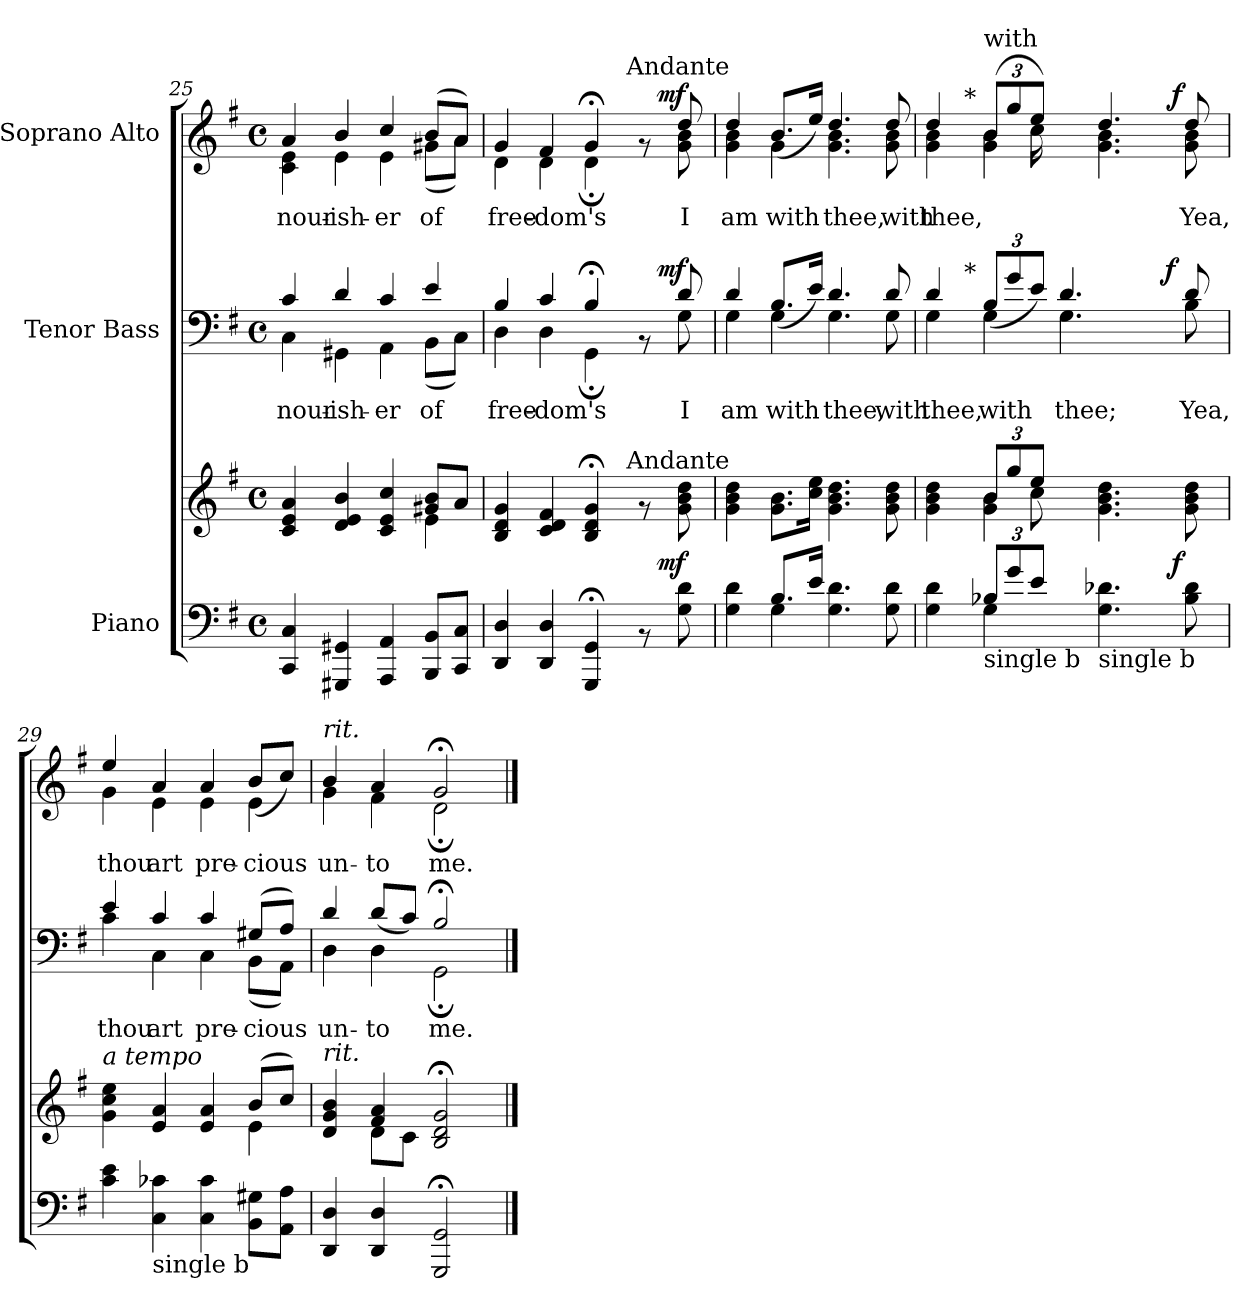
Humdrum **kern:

**kern	**kern	**dynam	**kern	**text	**dynam	**kern	**text	**dynam
*part3	*part3	*part3	*part2	*part2	*part2	*part1	*part1	*part1
*staff4	*staff3	*staff3/4	*staff2	*staff2	*staff2	*staff1	*staff1	*staff1
*I"Piano	*	*	*I"Tenor Bass	*	*	*I"Soprano Alto	*	*
*clefF4	*clefG2	*	*clefF4	*	*	*clefG2	*	*
*k[f#]	*k[f#]	*	*k[f#]	*	*	*k[f#]	*	*
*G:	*G:	*	*G:	*	*	*G:	*	*
*M4/4	*M4/4	*	*M4/4	*	*	*M4/4	*	*
*met(c)	*met(c)	*	*met(c)	*	*	*met(c)	*	*
=25	=25	=25	=25	=25	=25	=25	=25	=25
*	*^	*	*^	*	*	*	*	*
!	!	!	!	!	!	!LO:LY:a:rj	!	!	!LO:LY:b:rj	!
*	*	*	*	*	*	*	*	*^	*	*
4CC/ 4C/	4c/ 4e/ 4a/	2.ryy	.	4c/	4C\	nour-	.	4a/	4c\ 4e\	nour-	.
!	!	!	!	!	!	!LO:LY:a:rj	!	!	!	!LO:LY:b:rj	!
4GGG#X/ 4GG#X/	4d/ 4e/ 4b/	.	.	4d/	4GG#X\	-ish-	.	4b/	4e\	-ish-	.
!	!	!	!	!	!	!LO:LY:a:rj	!	!	!	!LO:LY:b:rj	!
4AAA/ 4AA/	4c/ 4e/ 4cc/	.	.	4c/	4AA\	-er	.	4cc/	4e\	-er	.
!	!	!	!	!	!	!LO:LY:a:rj	!	!	!	!LO:LY:b:rj	!
8BBB/ 8BB/L	8g#X/ 8b/L	4e\	.	4e/	(<8BB\L	of	.	(>8b/L	(<8g#X\L	of	.
8CC/ 8C/J	8a/J	.	.	.	8C\J)	.	.	8a/J)	8a\J)	.	.
=26	=26	=26	=26	=26	=26	=26	=26	=26	=26	=26	=26
!	!	!	!	!	!	!LO:LY:a:rj	!	!	!	!LO:LY:b:rj	!
*^	*	*	*	*	*^	*	*	*^	*^	*	*
4DD/ 4D/	2ryy	4B/ 4d/ 4g/	2ryy	.	4B/	4D\	2ryy	free-	.	4g/	4d\	2ryy	2ryy	free-	.
!	!	!	!	!	!	!	!	!LO:LY:a:rj	!	!	!	!	!	!LO:LY:b:rj	!
4DD/ 4D/	.	4c/ 4d/ 4f#/	.	.	4c/	4D\	.	-dom's	.	4f#/	4d\	.	.	-dom's	.
4GGG/;< 4GG/;<	4ryy	4B/;< 4d/;< 4g/;<	8..ryy	.	4B;</	4GG;<\	4ryy	.	.	4g;/	4d;<\	4ryy	8..ryy	.	.
!	!	!	!	!	!	!	!	!	!	!	!	!	!LO:TX:a:t=Andante	!	!
!	!	!	!LO:TX:a:t=Andante	!	!	!	!	!	!	!	!	!	!	!	!
.	.	.	4ryy	.	.	.	.	.	.	.	.	.	4ryy	.	.
8rAA	16ryy	8rf	.	.	8rAA	8ryy	16ryy	.	.	8rf	8ryy	16ryy	.	.	.
!	!	!	!	!LO:DY:a=2	!	!	!	!	!LO:DY:b	!	!	!	!	!	!LO:DY:a
.	8.ryy	.	.	mf	.	.	8.ryy	.	mf	.	.	8.ryy	.	.	mf
!	!	!	!	!	!	!	!	!LO:LY:a:rj	!	!	!	!	!	!LO:LY:b:rj	!
8G\ 8d\	.	8g\ 8b\ 8dd\	.	.	8d/	8G\	.	I	.	8dd/	8g\ 8b\	.	.	I	.
.	.	.	32ryy	.	.	.	.	.	.	.	.	.	32ryy	.	.
!!LO:LB:g=z
=27	=27	=27	=27	=27	=27	=27	=27	=27	=27	=27	=27	=27	=27	=27	=27
!	!	!	!	!	!	!	!	!LO:LY:a:rj	!	!	!	!	!	!LO:LY:b:rj	!
*	*	*v	*v	*	*	*	*	*	*	*	*v	*v	*v	*	*
*	*	*	*	*	*v	*v	*	*	*	*	*	*
4ryy	4G\ 4d\	4g\ 4b\ 4dd\	.	4d/	4G\	am	.	4dd/	4g\ 4b\	am	.
!	!	!	!	!	!	!LO:LY:a:rj	!	!	!	!LO:LY:b:rj	!
8.B/L	4G\	8.g\ 8.b\L	.	4G\	(>8.B/L	with	.	4g\	(>8.b/L	with	.
16e/Jk	.	16cc\ 16ee\Jk	.	.	16e/Jk)	.	.	.	16ee/Jk)	.	.
!	!	!	!	!	!	!LO:LY:a:rj	!	!	!	!LO:LY:b:rj	!
2ryy	4.G\ 4.d\	4.g\ 4.b\ 4.dd\	.	4.d/	4.G\	thee,	.	4.dd/	4.g\ 4.b\	thee,	.
!	!	!	!	!	!	!LO:LY:a:rj	!	!	!	!LO:LY:b:rj	!
.	8G\ 8d\	8g\ 8b\ 8dd\	.	8d/	8G\	with	.	8dd/	8g\ 8b\	with	.
=28	=28	=28	=28	=28	=28	=28	=28	=28	=28	=28	=28
*^	*	*^	*	*	*	*	*	*	*	*	*
*	*	*^	*	*^	*	*	*	*	*	*	*	*	*
*	*	*	*	*	*	*^	*	*	*	*	*	*	*	*	*
!	!	!	!	!	!	!	!	!	!	!	!LO:LY:a:rj	!	!	!	!LO:LY:b:rj	!
*	*	*	*	*	*	*	*	*	*^	*^	*	*	*^	*^	*	*
4G\ 4d\	4ryy	2ryy	2..ryy	4g\ 4b\ 4dd\	4ryy	12%5ryy	2..ryy	.	4d/	4G\	3%2ryy	8.ryy	thee,	.	8.ryy	4dd/	4g\ 4b\	12%5ryy	thee,	.
!	!	!	!	!	!	!	!	!	!	!	!	!	!	!	!LO:TX:a:t=*	!	!	!	!	!
!	!	!	!	!	!	!	!	!	!	!	!	!LO:TX:a:t=*	!	!	!	!	!	!	!	!
.	.	.	.	.	.	.	.	.	.	.	.	2ryy	.	.	16ryy	.	.	.	.	.
*Xbrackettup	*	*	*	*	*Xbrackettup	*	*	*	*	*Xbrackettup	*	*	*	*	*	*	*	*	*	*
!	!	!	!	!	!	!	!	!	!	!	!	!	!	!	!LO:TX:a:t=with	!	!	!	!	!
!LO:TX:b:t=single b	!	!	!	!	!	!	!	!	!	!	!	!	!	!	!	!	!	!	!	!
!	!	!	!	!	!	!	!	!	!	!	!	!	!LO:LY:a:rj	!	!	!	!	!	!LO:LY:b:rj	!
12B-/L	4G\	.	.	4g\ 4b\	12b/L	.	.	.	4G\	(>12B/L	.	.	with	.	(>12b/L	2ryy	4g\ 4b\	.	.	.
12g/	.	.	.	.	12gg/	.	.	.	.	12g/	.	.	.	.	12gg/	.	.	.	.	.
12e/J	.	.	.	.	12ee/J	8cc\	.	.	.	12e/J)	.	.	.	.	12ee/J)	.	.	16cc\	.	.
.	.	.	.	.	.	.	.	.	.	.	.	.	.	.	.	.	.	96%35ryy	.	.
!	!	!	!	!	!	!	!	!	!	!	!	!	!LO:LY:a:rj	!	!	!	!	!	!	!
2ryy	4ryy	8ryy	.	2ryy	2ryy	.	.	.	4.d/	4.G\	.	.	thee;	.	8ryy	.	8ryy	.	.	.
.	.	.	.	.	.	12ryy	.	.	.	.	.	.	.	.	.	.	.	.	.	.
!	!	!LO:TX:b:t=single b	!	!	!	!	!	!	!	!	!	!	!	!	!	!	!	!	!	!
.	.	4.G\ 4.d-\	.	.	.	4.g\ 4.b\ 4.dd\	.	.	.	.	.	.	.	.	4.dd/	.	4.g\ 4.b\	.	.	.
.	.	.	.	.	.	.	.	.	.	.	6ryy	.	.	.	.	.	.	.	.	.
.	.	.	.	.	.	.	.	.	.	.	.	4ryy	.	.	.	.	.	.	.	.
.	16.ryy	.	.	.	.	.	.	.	.	.	.	.	.	.	.	8ryy	.	.	.	.
!	!	!	!	!	!	!	!	!	!	!	!	!	!	!LO:DY:b	!	!	!	!	!	!
.	.	.	.	.	.	.	.	.	.	.	6ryy	.	.	f	.	.	.	.	.	.
!	!	!	!	!	!	!	!	!LO:DY:a=2	!	!	!	!	!	!	!	!	!	!	!	!LO:DY:a
.	8ryy	.	.	.	.	.	.	f	.	.	.	.	.	.	.	.	.	32ryy	.	f
!	!	!	!	!	!	!	!	!	!	!	!	!	!LO:LY:a:rj	!	!	!	!	!	!LO:LY:b:rj	!
.	.	.	8B-\ 8d-\	.	.	.	8g\ 8b\ 8dd\	.	8d/	8B\	.	.	Yea,	.	.	8g\ 8b\	.	8dd/	Yea,	.
.	.	.	.	.	.	.	.	.	.	.	.	16ryy	.	.	.	.	.	.	.	.
.	32ryy	.	.	.	.	.	.	.	.	.	.	.	.	.	.	.	.	.	.	.
*	*v	*v	*v	*	*	*	*	*	*	*	*	*	*	*	*v	*v	*v	*v	*	*
*	*	*	*v	*v	*v	*	*	*	*	*	*	*	*	*	*
=29	=29	=29	=29	=29	=29	=29	=29	=29	=29	=29	=29	=29	=29
!	!	!	!	!	!	!	!	!	!	!	!LO:TX:a:i:t=a tempo	!	!
!	!	!LO:TX:a:i:t=a tempo	!	!	!	!	!	!	!	!	!	!	!
!	!	!	!	!	!	!	!	!	!LO:LY:a:rj	!	!	!LO:LY:b:rj	!
*v	*v	*	*	*	*	*v	*v	*v	*	*	*^	*	*
4c\ 4e\	4ryy	4g\ 4cc\ 4ee\	.	4e/	4c\	thou	.	4ee/	4g\	thou	.
!LO:TX:b:t=single b	!	!	!	!	!	!	!	!	!	!	!
!	!	!	!	!	!	!LO:LY:a:rj	!	!	!	!LO:LY:b:rj	!
4C\ 4c-\	4e/ 4a/	2ryy	.	4c/	4C\	art	.	4a/	4e\	art	.
!	!	!	!	!	!	!LO:LY:a:rj	!	!	!	!LO:LY:b:rj	!
4C\ 4c-\	4e/ 4a/	.	.	4c/	4C\	pre-	.	4a/	4e\	pre-	.
!	!	!	!	!	!	!LO:LY:a:rj	!	!	!	!LO:LY:b:rj	!
8BB\ 8G#X\L	(>8b/L	4e\	.	(>8G#X/L	(<8BB\L	-cious	.	4e\	(>8b/L	-cious	.
8AA\ 8A\J	8cc/J)	.	.	8A/J)	8AA\J)	.	.	.	8cc/J)	.	.
=30	=30	=30	=30	=30	=30	=30	=30	=30	=30	=30	=30
!	!	!	!	!	!	!	!	!LO:TX:a:i:t=rit.	!	!	!
!	!LO:TX:a:i:t=rit.	!	!	!	!	!	!	!	!	!	!
!	!	!	!	!	!	!LO:LY:a:rj	!	!	!	!LO:LY:b:rj	!
4DD/ 4D/	4d/ 4g/ 4b/	4ryy	.	4d/	4D\	un-	.	4b/	4g\	un-	.
!	!	!	!	!	!	!LO:LY:a:rj	!	!	!	!LO:LY:b:rj	!
4DD/ 4D/	4f#/ 4a/	8d\L	.	4D\	(>8d/L	-to	.	4a/	4f#\	-to	.
.	.	8c\J	.	.	8c/J)	.	.	.	.	.	.
!	!	!	!	!	!	!LO:LY:a:rj	!	!	!	!LO:LY:b:rj	!
2GGG/;< 2GG/;<	2B/;< 2d/;< 2g/;<	2ryy	.	2B;</	2GG;<\	me.	.	2g;/	2d;<\	me.	.
*	*v	*v	*	*	*	*	*	*v	*v	*	*
*	*	*	*v	*v	*	*	*	*	*
==	==	==	==	==	==	==	==	==
*-	*-	*-	*-	*-	*-	*-	*-	*-
